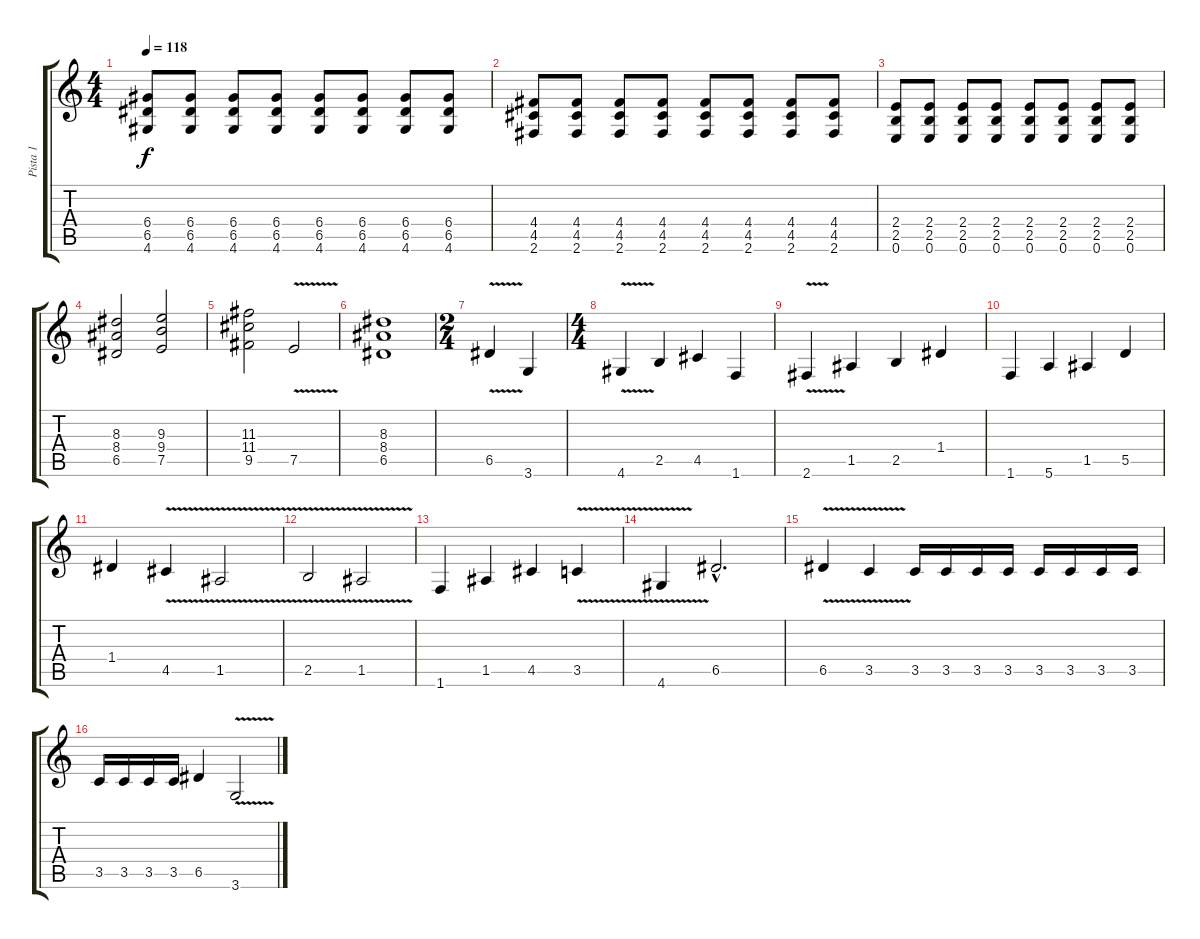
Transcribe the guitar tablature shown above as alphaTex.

\track ("Pista 1" "Pista 1") {instrument overdrivenguitar}
\staff {score tabs}
\tuning (E4 B3 G3 D3 A2 E2) {hide}
\ts (4 4)
\tempo 118
\clef g2
\ks c
(6.4 6.5 4.6).8{dy f} (6.4 6.5 4.6).8 (6.4 6.5 4.6).8 (6.4 6.5 4.6).8 (6.4 6.5 4.6).8 (6.4 6.5 4.6).8 (6.4 6.5 4.6).8 (6.4 6.5 4.6).8 |
(4.4 4.5 2.6).8 (4.4 4.5 2.6).8 (4.4 4.5 2.6).8 (4.4 4.5 2.6).8 (4.4 4.5 2.6).8 (4.4 4.5 2.6).8 (4.4 4.5 2.6).8 (4.4 4.5 2.6).8 |
(2.4 2.5 0.6).8 (2.4 2.5 0.6).8 (2.4 2.5 0.6).8 (2.4 2.5 0.6).8 (2.4 2.5 0.6).8 (2.4 2.5 0.6).8 (2.4 2.5 0.6).8 (2.4 2.5 0.6).8 |
(8.3 8.4 6.5).2 (9.3 9.4 7.5).2 |
(11.3 11.4 9.5).2 7.5{v}.2 |
(8.3 8.4 6.5).1 |
\ts (2 4)
6.5{v}.4 3.6.4 |
\ts (4 4)
4.6{v}.4 2.5.4 4.5.4 1.6.4 |
2.6{v}.4 1.5.4 2.5.4 1.4.4 |
1.6.4 5.6.4 1.5.4 5.5.4 |
1.4.4 4.5{v}.4 1.5{v}.2 |
2.5{v}.2 1.5{v}.2 |
1.6.4 1.5.4 4.5.4 3.5{v}.4 |
4.6{v}.4 6.5{hac}.2{d} |
6.5{v}.4 3.5{v}.4 3.5.16 3.5.16 3.5.16 3.5.16 3.5.16 3.5.16 3.5.16 3.5.16 |
3.5.16 3.5.16 3.5.16 3.5.16 6.5.4 3.6{v}.2
